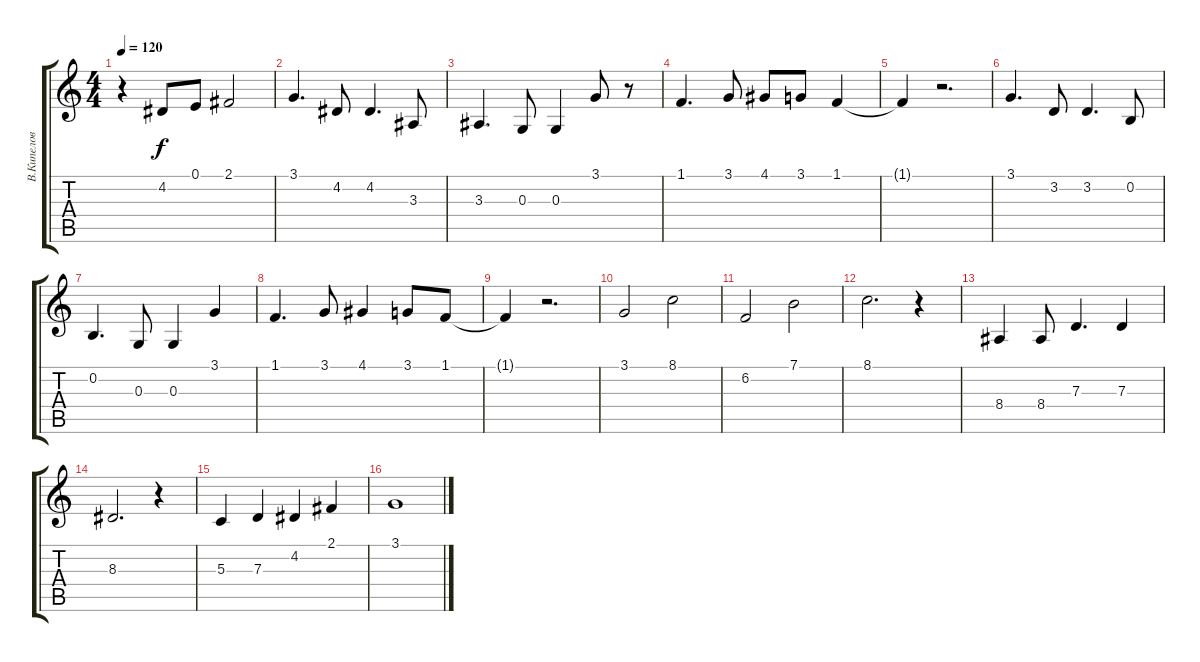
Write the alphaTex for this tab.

\track ("В.Кипелов" "В.Кипелов") {instrument lead6voice}
\staff {score tabs}
\tuning (E4 B3 G3 D3 A2 E2) {hide}
\ts (4 4)
\tempo 120
\clef g2
\ks c
r.4{dy f} 4.2.8 0.1.8 2.1.2 |
3.1.4{d} 4.2.8 4.2.4{d} 3.3.8 |
3.3.4{d} 0.3.8 0.3.4 3.1.8 r.8 |
1.1.4{d} 3.1.8 4.1.8 3.1.8 1.1.4 |
1.1{t}.4 r.2{d} |
3.1.4{d} 3.2.8 3.2.4{d} 0.2.8 |
0.2.4{d} 0.3.8 0.3.4 3.1.4 |
1.1.4{d} 3.1.8 4.1.4 3.1.8 1.1.8 |
1.1{t}.4 r.2{d} |
3.1.2 8.1.2 |
6.2.2 7.1.2 |
8.1.2{d} r.4 |
8.4.4 8.4.8 7.3.4{d} 7.3.4 |
8.3.2{d} r.4 |
5.3.4 7.3.4 4.2.4 2.1.4 |
3.1.1
